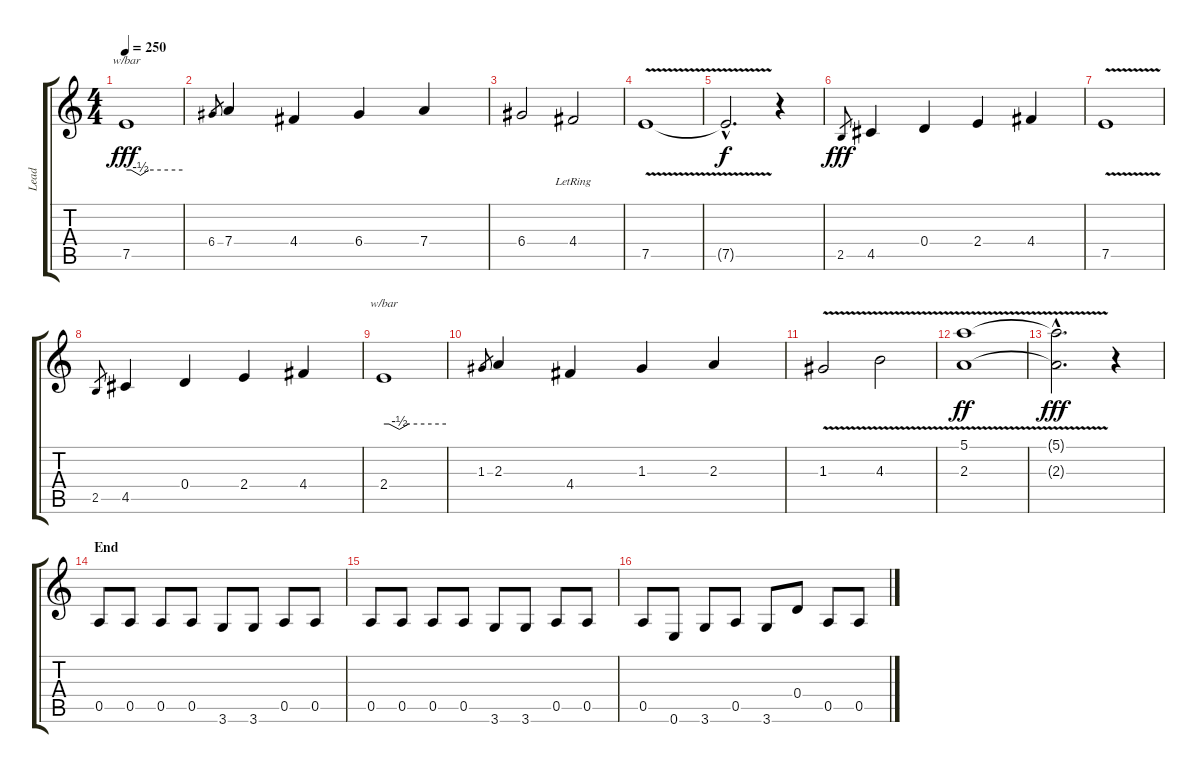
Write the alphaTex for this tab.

\track ("Lead" "Lead") {instrument acousticguitarnylon}
\staff {score tabs}
\tuning (E4 B3 G3 D3 A2 E2) {hide}
\ts (4 4)
\tempo 250
\clef g2
\ks c
7.5.1{tbe (custom default 0 0 5 0 15 -2 24 0 60 0) dy fff} |
6.4.8{gr} 7.4.4 4.4.4 6.4.4 7.4.4 |
6.4.2 4.4{lr}.2 |
7.5{v}.1 |
7.5{hac t}.2{d dy f} r.4 |
2.5.8{gr dy fff} 4.5.4 0.4.4 2.4.4 4.4.4 |
7.5{v}.1 |
2.5.8{gr} 4.5.4 0.4.4 2.4.4 4.4.4 |
2.4.1{tbe (custom default 0 0 5 0 15 -2 24 0 60 0)} |
1.3.8{gr} 2.3.4 4.4.4 1.3.4 2.3.4 |
1.3{v}.2 4.3{v}.2 |
(5.1{v} 2.3{v}).1{dy ff} |
(5.1{hac t} 2.3{hac t}).2{d dy fff} r.4{volume 16 instrument electricguitarmuted} |
\section ("" "End")
0.5.8 0.5.8 0.5.8 0.5.8 3.6.8 3.6.8 0.5.8 0.5.8 |
0.5.8 0.5.8 0.5.8 0.5.8 3.6.8 3.6.8 0.5.8 0.5.8 |
0.5.8 0.6.8 3.6.8 0.5.8 3.6.8 0.4.8 0.5.8 0.5.8
